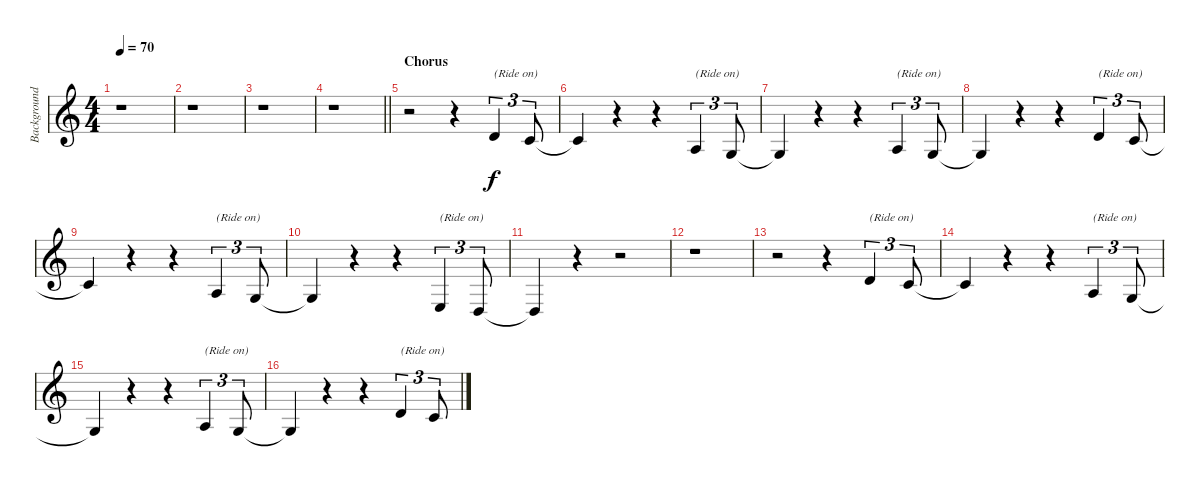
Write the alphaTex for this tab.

\track ("Background vocals" "Background") {instrument flute}
\staff {score}
\tuning (E4 B3 G3 D3 A2 E2) {hide}
\ts (4 4)
\tempo 70
\clef g2
\ks c
r.1{dy f} |
r.1 |
r.1 |
\barLineRight lightlight
r.1 |
\section ("" "Chorus")
r.2 r.4 3.2.4{tu (3 2) txt "(Ride on)"} 1.2.8{tu (3 2)} |
1.2{t}.4 r.4 r.4 2.3.4{tu (3 2) txt "(Ride on)"} 0.3.8{tu (3 2)} |
0.3{t}.4 r.4 r.4 2.3.4{tu (3 2) txt "(Ride on)"} 0.3.8{tu (3 2)} |
0.3{t}.4 r.4 r.4 3.2.4{tu (3 2) txt "(Ride on)"} 1.2.8{tu (3 2)} |
1.2{t}.4 r.4 r.4 2.3.4{tu (3 2) txt "(Ride on)"} 0.3.8{tu (3 2)} |
0.3{t}.4 r.4 r.4 2.4.4{tu (3 2) txt "(Ride on)"} 0.4.8{tu (3 2)} |
0.4{t}.4 r.4 r.2 |
r.1 |
r.2{volume 14} r.4 3.2.4{tu (3 2) txt "(Ride on)"} 1.2.8{tu (3 2)} |
1.2{t}.4 r.4 r.4 2.3.4{tu (3 2) txt "(Ride on)"} 0.3.8{tu (3 2)} |
0.3{t}.4 r.4 r.4 2.3.4{tu (3 2) txt "(Ride on)"} 0.3.8{tu (3 2)} |
0.3{t}.4 r.4 r.4 3.2.4{tu (3 2) txt "(Ride on)"} 1.2.8{tu (3 2)}
